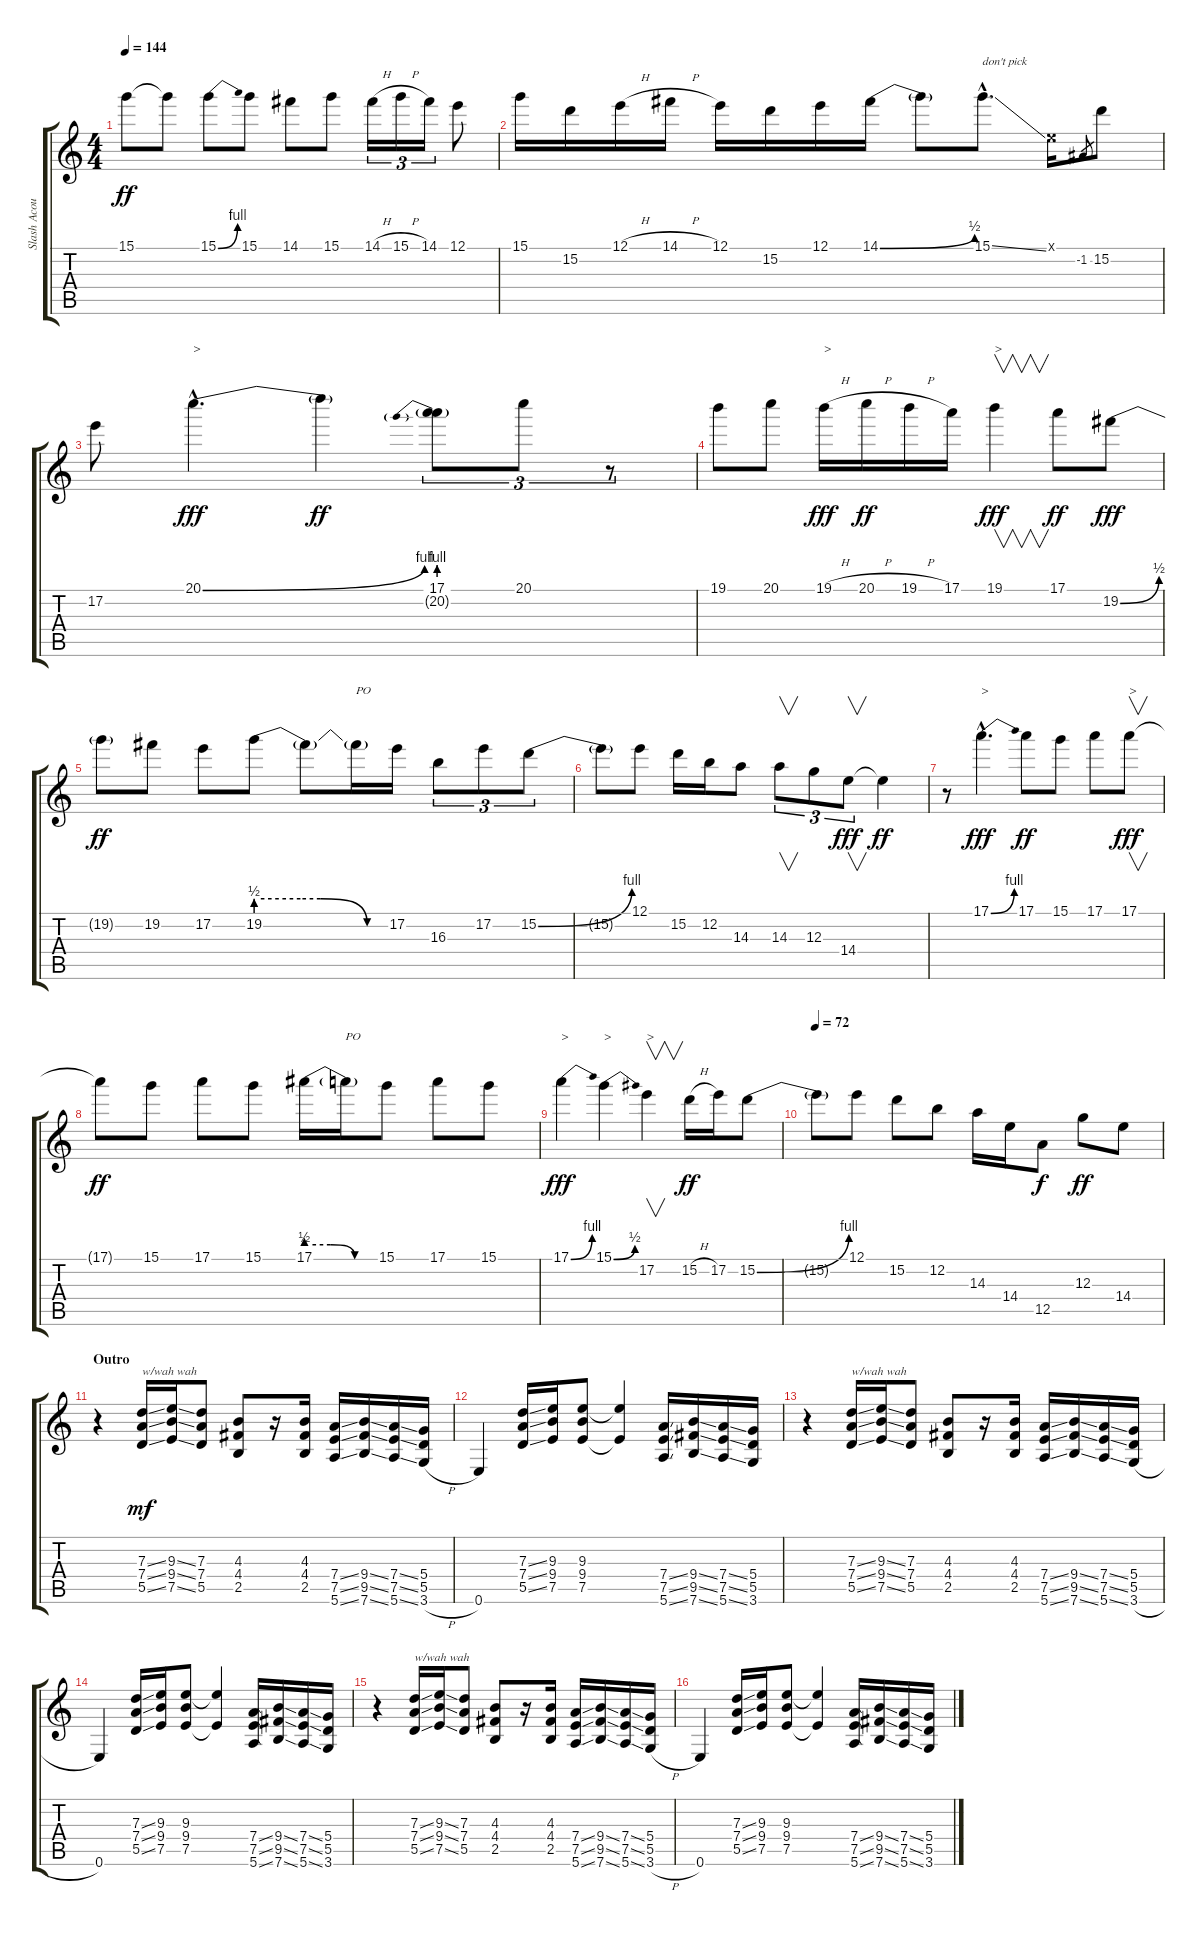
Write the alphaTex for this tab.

\track ("Slash Acoustic " "Slash Acou") {instrument acousticguitarsteel}
\staff {score tabs}
\tuning (E4 B3 G3 D3 A2 E2) {hide}
\ts (4 4)
\tempo 144
\clef g2
\ks c
15.1{t}.8{dy ff} 15.1{t}.8 15.1{be (bend 0 0 60 4)}.8 15.1.8 14.1.8 15.1.8 14.1{h}.16{tu (3 2)} 15.1{h}.16{tu (3 2)} 14.1.16{tu (3 2)} 12.1.8 |
15.1.16 15.2.16 12.1{h}.16 14.1{h}.16 12.1.16 15.2.16 12.1.16 14.1{be (bend 0 0 60 2)}.16 14.1{t}.8 15.1{ss hac}.8{d txt "don't pick"} 0.1{x}.16 -1.2.8{gr} 15.2.8 |
17.2.8 20.1{be (bend 0 0 60 4) hac}.4{d txt ">" dy fff} 20.1{t}.4{dy ff} (17.1 20.2{be (prebend 0 4 60 4) g}).8{tu (3 2)} 20.1.8{tu (3 2)} r.8{tu (3 2)} |
19.1.8 20.1.8 19.1{h}.16{txt ">" dy fff} 20.1{h}.16{dy ff} 19.1{h}.16 17.1.16 19.1.4{v txt ">" dy fff} 17.1.8{dy ff} 19.2{be (bend 0 0 60 2)}.8{dy fff} |
19.2{t}.8{dy ff} 19.2.8 17.2.8 19.2{be (custom 0 2 20 2 29 2 50 0 60 0)}.8 19.2{t}.8 19.2{t}.16{txt "PO"} 17.2.16 16.3.8{tu (3 2)} 17.2.8{tu (3 2)} 15.2{be (bend 0 0 60 4)}.8{tu (3 2)} |
15.2{t}.8 12.1.8 15.2.16 12.2.16 14.3.8 14.3.8{v tu (3 2)} 12.3.8{tu (3 2)} 14.4.8{v tu (3 2) dy fff} 14.4{t}.4{dy ff} |
r.8 17.1{be (bend 0 0 60 4) hac}.4{d txt ">" dy fff} 17.1.8{dy ff} 15.1.8 17.1.8 17.1.8{v txt ">" dy fff} |
17.1{t}.8{dy ff} 15.1.8 17.1.8 15.1.8 17.1{be (custom 0 2 20 2 40 0 60 0)}.16 17.1{t}.16{txt "PO"} 15.1.8 17.1.8 15.1.8 |
17.1{be (bend 0 0 60 4)}.4{txt ">" dy fff} 15.1{be (bend 0 0 60 2)}.4{txt ">"} 17.2.4{v txt ">"} 15.2{h}.16{dy ff} 17.2.16 15.2{be (bend 0 0 60 4)}.8 |
\tempo 72
15.2{t}.8 12.1.8 15.2.8 12.2.8 14.3.16 14.4.16 12.5.8{dy f} 12.3.8{dy ff} 14.4.8 |
\section ("" "Outro ")
r.4{instrument lead4chiff} (7.3{ss} 7.4{ss} 5.5{ss}).16{txt "w/wah wah" dy mf} (9.3{ss} 9.4{ss} 7.5{ss}).16 (7.3 7.4 5.5).8 (4.3 4.4 2.5).8 r.16 (4.3 4.4 2.5).16 (7.4{ss} 7.5{ss} 5.6{ss}).16 (9.4{ss} 9.5{ss} 7.6{ss}).16 (7.4{ss} 7.5{ss} 5.6{ss}).16 (5.4 5.5 3.6{h}).16 |
0.6.4 (7.3{ss} 7.4{ss} 5.5{ss}).16 (9.3 9.4 7.5).16 (9.3 9.4 7.5).8 (9.3{t} 7.5{t}).4 (7.4{ss} 7.5{ss} 5.6{ss}).16 (9.4{ss} 9.5{ss} 7.6{ss}).16 (7.4{ss} 7.5{ss} 5.6{ss}).16 (5.4 5.5 3.6).16 |
r.4{instrument lead4chiff} (7.3{ss} 7.4{ss} 5.5{ss}).16{txt "w/wah wah"} (9.3{ss} 9.4{ss} 7.5{ss}).16 (7.3 7.4 5.5).8 (4.3 4.4 2.5).8 r.16 (4.3 4.4 2.5).16 (7.4{ss} 7.5{ss} 5.6{ss}).16 (9.4{ss} 9.5{ss} 7.6{ss}).16 (7.4{ss} 7.5{ss} 5.6{ss}).16 (5.4 5.5 3.6{h}).16 |
0.6.4 (7.3{ss} 7.4{ss} 5.5{ss}).16 (9.3 9.4 7.5).16 (9.3 9.4 7.5).8 (9.3{t} 7.5{t}).4 (7.4{ss} 7.5{ss} 5.6{ss}).16 (9.4{ss} 9.5{ss} 7.6{ss}).16 (7.4{ss} 7.5{ss} 5.6{ss}).16 (5.4 5.5 3.6).16 |
r.4{instrument lead4chiff} (7.3{ss} 7.4{ss} 5.5{ss}).16{txt "w/wah wah"} (9.3{ss} 9.4{ss} 7.5{ss}).16 (7.3 7.4 5.5).8 (4.3 4.4 2.5).8 r.16 (4.3 4.4 2.5).16 (7.4{ss} 7.5{ss} 5.6{ss}).16 (9.4{ss} 9.5{ss} 7.6{ss}).16 (7.4{ss} 7.5{ss} 5.6{ss}).16 (5.4 5.5 3.6{h}).16 |
0.6.4 (7.3{ss} 7.4{ss} 5.5{ss}).16 (9.3 9.4 7.5).16 (9.3 9.4 7.5).8 (9.3{t} 7.5{t}).4 (7.4{ss} 7.5{ss} 5.6{ss}).16 (9.4{ss} 9.5{ss} 7.6{ss}).16 (7.4{ss} 7.5{ss} 5.6{ss}).16 (5.4 5.5 3.6).16
